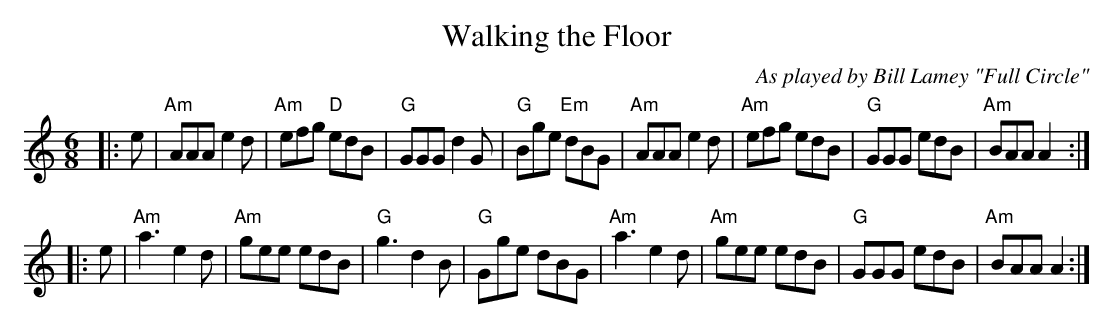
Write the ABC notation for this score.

X:1
T:Walking the Floor
M:6/8
L:1/8
C:As played by Bill Lamey "Full Circle"
K:Am
|:e| "Am" AAA e2d|"Am" efg "D"edB|"G" GGG d2G|"G" Bge "Em"dBG|\
 "Am"AAA e2d|"Am"efg edB|"G"GGG edB|"Am"BAA A2 :|
|:e| "Am"a3 e2d| "Am"gee edB|"G" g3 d2B|"G"Gge dBG|\
 "Am"a3 e2d|"Am"gee edB|"G"GGG edB|"Am"BAA A2 :|
